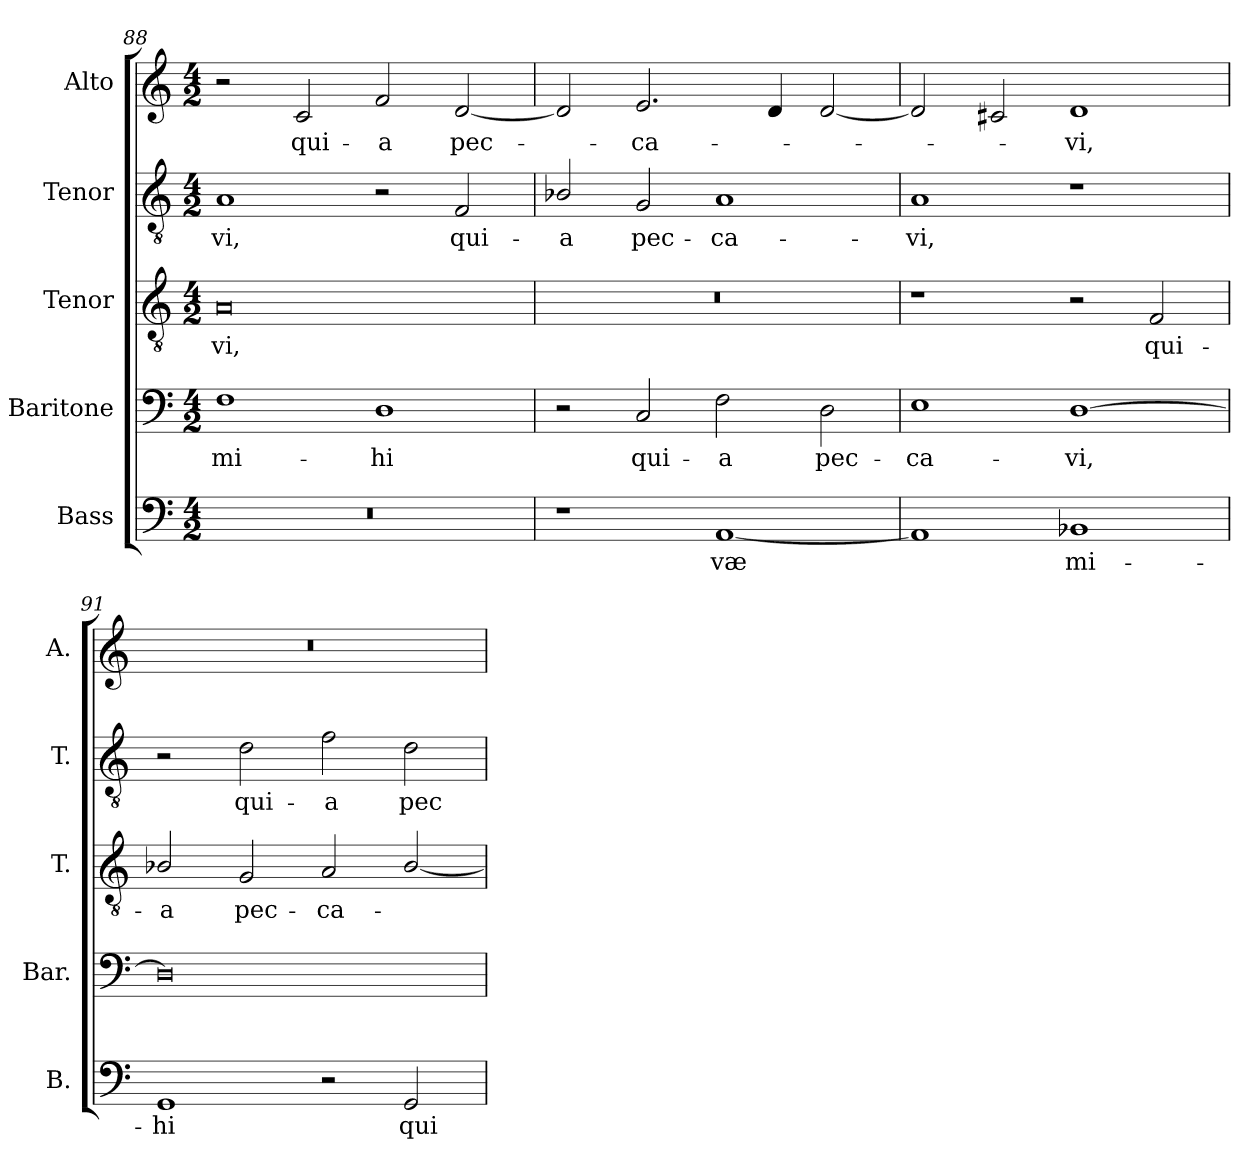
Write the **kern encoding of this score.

**kern	**text	**kern	**text	**kern	**text	**kern	**text	**kern	**text
*part5	*part5	*part4	*part4	*part3	*part3	*part2	*part2	*part1	*part1
*staff5	*staff5	*staff4	*staff4	*staff3	*staff3	*staff2	*staff2	*staff1	*staff1
*I"Bass	*	*I"Baritone	*	*I"Tenor	*	*I"Tenor	*	*I"Alto	*
*I'B.	*	*I'Bar.	*	*I'T.	*	*I'T.	*	*I'A.	*
!!LO:LB:g=z
*clefF4	*	*clefF4	*	*clefGv2	*	*clefGv2	*	*clefG2	*
*	*	*	*	*ITrd7c12	*	*ITrd7c12	*	*	*
*k[]	*	*k[]	*	*k[]	*	*k[]	*	*k[]	*
*C:	*	*C:	*	*C:	*	*C:	*	*C:	*
*M4/2	*	*M4/2	*	*M4/2	*	*M4/2	*	*M4/2	*
=88	=88	=88	=88	=88	=88	=88	=88	=88	=88
!LO:N:vis=1	!	!	!	!	!	!	!	!	!
!	!	!	!LO:LY:b:color=#000000	!	!	!	!	!	!
!	!	!	!	!	!LO:LY:b:color=#000000	!	!	!	!
!	!	!	!	!	!	!	!LO:LY:b:color=#000000	!	!
0r	.	1Fi	mi-	0AAi	-vi,	1AAi	-vi,	2r	.
!	!	!	!	!	!	!	!	!	!LO:LY:b:color=#000000
.	.	.	.	.	.	.	.	2ci/	qui-
!	!	!	!LO:LY:b:color=#000000	!	!	!	!	!	!
!	!	!	!	!	!	!	!	!	!LO:LY:b:color=#000000
.	.	1Di	-hi	.	.	2r	.	2fi/	-a
!	!	!	!	!	!	!	!LO:LY:b:color=#000000	!	!
!	!	!	!	!	!	!	!	!	!LO:LY:b:color=#000000
.	.	.	.	.	.	2FFi/	qui-	[2di/	pec-
=89	=89	=89	=89	=89	=89	=89	=89	=89	=89
!	!	!	!	!LO:N:vis=1	!	!	!	!	!
!	!	!	!	!	!	!	!LO:LY:b:color=#000000	!	!
1r	.	2r	.	0r	.	2BB-Xi/	-a	2di/]	.
!	!	!	!LO:LY:b:color=#000000	!	!	!	!	!	!
!	!	!	!	!	!	!	!LO:LY:b:color=#000000	!	!
!	!	!	!	!	!	!	!	!	!LO:LY:b:color=#000000
.	.	2Ci/	qui-	.	.	2GGi/	pec-	2.ei/	-ca-
!	!LO:LY:b:color=#000000	!	!	!	!	!	!	!	!
!	!	!	!LO:LY:b:color=#000000	!	!	!	!	!	!
!	!	!	!	!	!	!	!LO:LY:b:color=#000000	!	!
[1AAi	væ	2Fi\	-a	.	.	1AAi	-ca-	.	.
.	.	.	.	.	.	.	.	4di/	.
!	!	!	!LO:LY:b:color=#000000	!	!	!	!	!	!
.	.	2Di\	pec-	.	.	.	.	[2di/	.
=90	=90	=90	=90	=90	=90	=90	=90	=90	=90
!	!	!	!LO:LY:b:color=#000000	!	!	!	!	!	!
!	!	!	!	!	!	!	!LO:LY:b:color=#000000	!	!
1AAi]	.	1Ei	-ca-	1r	.	1AAi	-vi,	2di/]	.
.	.	.	.	.	.	.	.	2c#Xi/	.
!	!LO:LY:b:color=#000000	!	!	!	!	!	!	!	!
!	!	!	!LO:LY:b:color=#000000	!	!	!	!	!	!
!	!	!	!	!	!	!	!	!	!LO:LY:b:color=#000000
1BB-Xi	mi-	[1Di	-vi,	2r	.	1r	.	1di	-vi,
!	!	!	!	!	!LO:LY:b:color=#000000	!	!	!	!
.	.	.	.	2FFi/	qui-	.	.	.	.
=91	=91	=91	=91	=91	=91	=91	=91	=91	=91
!	!LO:LY:b:color=#000000	!	!	!	!	!	!	!	!
!	!	!	!	!	!LO:LY:b:color=#000000	!	!	!LO:N:vis=1	!
1GGi	-hi	0Di]	.	2BB-Xi/	-a	2r	.	0r	.
!	!	!	!	!	!LO:LY:b:color=#000000	!	!	!	!
!	!	!	!	!	!	!	!LO:LY:b:color=#000000	!	!
.	.	.	.	2GGi/	pec-	2Di\	qui-	.	.
!	!	!	!	!	!LO:LY:b:color=#000000	!	!	!	!
!	!	!	!	!	!	!	!LO:LY:b:color=#000000	!	!
2r	.	.	.	2AAi/	-ca-	2Fi\	-a	.	.
!	!LO:LY:b:color=#000000	!	!	!	!	!	!	!	!
!	!	!	!	!	!	!	!LO:LY:b:color=#000000	!	!
2GGi/	qui-	.	.	[2BB-i/	.	2Di\	pec-	.	.
=	=	=	=	=	=	=	=	=	=
*-	*-	*-	*-	*-	*-	*-	*-	*-	*-
